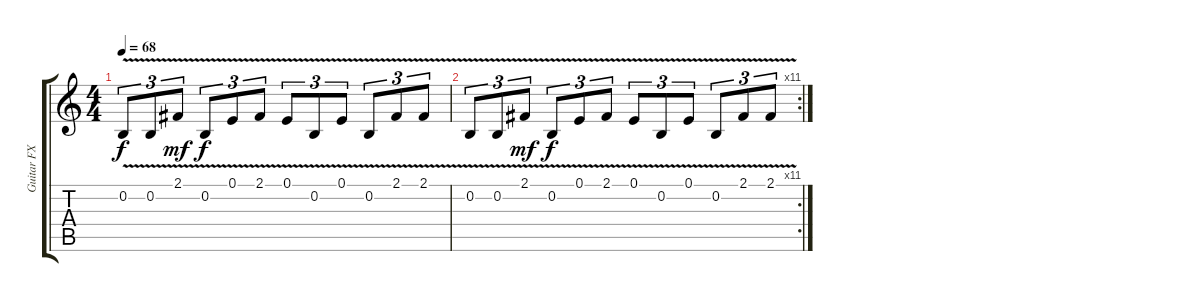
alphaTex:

\track ("Guitar FX" "Guitar FX") {instrument fx4atmosphere}
\staff {score tabs}
\tuning (E4 B3 G3 D3 A2 E2) {hide}
\ts (4 4)
\tempo 68
\clef g2
\ks c
0.2{v}.8{tu (3 2) dy f} 0.2{v}.8{tu (3 2)} 2.1{v}.8{tu (3 2) dy mf} 0.2{v}.8{tu (3 2) dy f} 0.1{v}.8{tu (3 2)} 2.1{v}.8{tu (3 2)} 0.1{v}.8{tu (3 2)} 0.2{v}.8{tu (3 2)} 0.1{v}.8{tu (3 2)} 0.2{v}.8{tu (3 2)} 2.1{v}.8{tu (3 2)} 2.1{v}.8{tu (3 2)} |
\rc 11
0.2{v}.8{tu (3 2)} 0.2{v}.8{tu (3 2)} 2.1{v}.8{tu (3 2) dy mf} 0.2{v}.8{tu (3 2) dy f} 0.1{v}.8{tu (3 2)} 2.1{v}.8{tu (3 2)} 0.1{v}.8{tu (3 2)} 0.2{v}.8{tu (3 2)} 0.1{v}.8{tu (3 2)} 0.2{v}.8{tu (3 2)} 2.1{v}.8{tu (3 2)} 2.1{v}.8{tu (3 2)}
